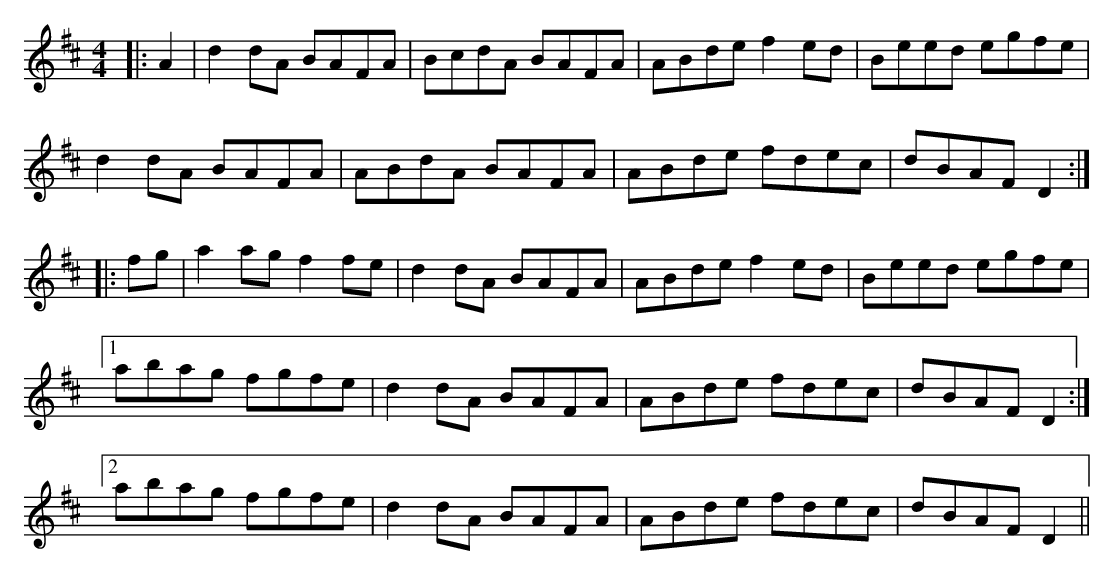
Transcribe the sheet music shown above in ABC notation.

X:1
M:4/4
K:D
|:A2|d2dA BAFA|BcdA BAFA|ABde f2ed|Beed egfe|
d2dA BAFA|ABdA BAFA|ABde fdec|dBAF D2:|
|:fg|a2ag f2fe|d2dA BAFA|ABde f2ed|Beed egfe|
[1 abag fgfe|d2dA BAFA|ABde fdec|dBAF D2:|
[2 abag fgfe|d2dA BAFA|ABde fdec|dBAF D2||
